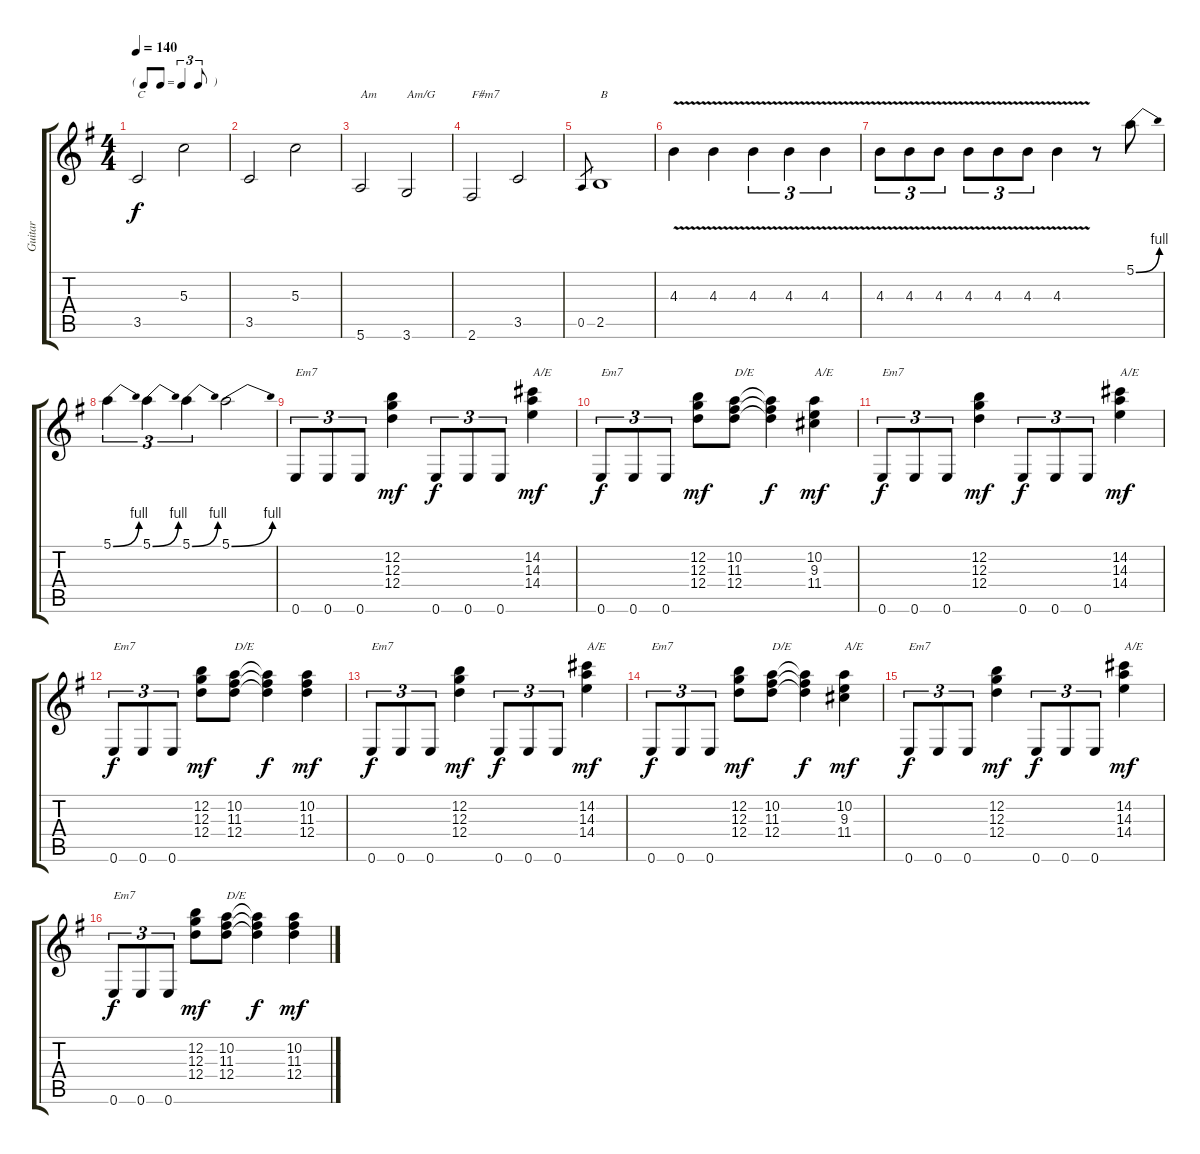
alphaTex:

\track ("Guitar" "Guitar") {instrument overdrivenguitar}
\staff {score tabs}
\tuning (E4 B3 G3 D3 A2 E2) {hide}
\ts (4 4)
\tf triplet8th
\tempo 140
\clef g2
\ks eminor
3.5.2{txt "C" dy f} 5.3.2 |
3.5.2 5.3.2 |
5.6.2{txt "Am"} 3.6.2{txt "Am/G"} |
2.6.2{txt "F#m7"} 3.5.2 |
0.5.8{gr} 2.5.1{txt "B"} |
4.3{v}.4 4.3{v}.4 4.3{v}.4{tu (3 2)} 4.3{v}.4{tu (3 2)} 4.3{v}.4{tu (3 2)} |
4.3{v}.8{tu (3 2)} 4.3{v}.8{tu (3 2)} 4.3{v}.8{tu (3 2)} 4.3{v}.8{tu (3 2)} 4.3{v}.8{tu (3 2)} 4.3{v}.8{tu (3 2)} 4.3{v}.4 r.8 5.1{be (bend 0 0 60 4)}.8 |
5.1{be (bend 0 0 60 4)}.4{tu (3 2)} 5.1{be (bend 0 0 60 4)}.4{tu (3 2)} 5.1{be (bend 0 0 60 4)}.4{tu (3 2)} 5.1{be (bend 0 0 60 4)}.2 |
0.6.8{tu (3 2) txt "Em7"} 0.6.8{tu (3 2)} 0.6.8{tu (3 2)} (12.2 12.3 12.4).4{dy mf} 0.6.8{tu (3 2) dy f} 0.6.8{tu (3 2)} 0.6.8{tu (3 2)} (14.2 14.3 14.4).4{txt "A/E" dy mf} |
0.6.8{tu (3 2) txt "Em7" dy f} 0.6.8{tu (3 2)} 0.6.8{tu (3 2)} (12.2 12.3 12.4).8{dy mf} (10.2 11.3 12.4).8{txt "D/E"} (10.2{t} 11.3{t} 12.4{t}).4{dy f} (10.2 9.3 11.4).4{txt "A/E" dy mf} |
0.6.8{tu (3 2) txt "Em7" dy f} 0.6.8{tu (3 2)} 0.6.8{tu (3 2)} (12.2 12.3 12.4).4{dy mf} 0.6.8{tu (3 2) dy f} 0.6.8{tu (3 2)} 0.6.8{tu (3 2)} (14.2 14.3 14.4).4{txt "A/E" dy mf} |
0.6.8{tu (3 2) txt "Em7" dy f} 0.6.8{tu (3 2)} 0.6.8{tu (3 2)} (12.2 12.3 12.4).8{dy mf} (10.2 11.3 12.4).8{txt "D/E"} (10.2{t} 11.3{t} 12.4{t}).4{dy f} (10.2 11.3 12.4).4{dy mf} |
0.6.8{tu (3 2) txt "Em7" dy f} 0.6.8{tu (3 2)} 0.6.8{tu (3 2)} (12.2 12.3 12.4).4{dy mf} 0.6.8{tu (3 2) dy f} 0.6.8{tu (3 2)} 0.6.8{tu (3 2)} (14.2 14.3 14.4).4{txt "A/E" dy mf} |
0.6.8{tu (3 2) txt "Em7" dy f} 0.6.8{tu (3 2)} 0.6.8{tu (3 2)} (12.2 12.3 12.4).8{dy mf} (10.2 11.3 12.4).8{txt "D/E"} (10.2{t} 11.3{t} 12.4{t}).4{dy f} (10.2 9.3 11.4).4{txt "A/E" dy mf} |
0.6.8{tu (3 2) txt "Em7" dy f} 0.6.8{tu (3 2)} 0.6.8{tu (3 2)} (12.2 12.3 12.4).4{dy mf} 0.6.8{tu (3 2) dy f} 0.6.8{tu (3 2)} 0.6.8{tu (3 2)} (14.2 14.3 14.4).4{txt "A/E" dy mf} |
0.6.8{tu (3 2) txt "Em7" dy f} 0.6.8{tu (3 2)} 0.6.8{tu (3 2)} (12.2 12.3 12.4).8{dy mf} (10.2 11.3 12.4).8{txt "D/E"} (10.2{t} 11.3{t} 12.4{t}).4{dy f} (10.2 11.3 12.4).4{dy mf}
